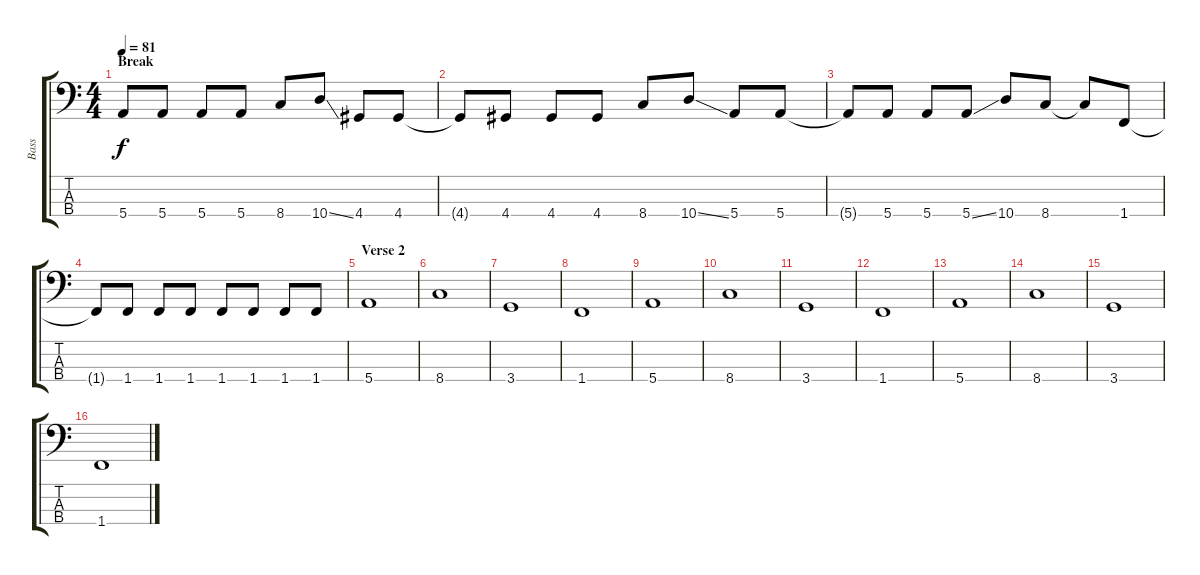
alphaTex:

\track ("Bass" "Bass") {instrument electricbassfinger}
\staff {score tabs}
\tuning (G2 D2 A1 E1) {hide}
\ts (4 4)
\section ("" "Break")
\tempo 81
\clef f4
\ks c
5.4.8{dy f} 5.4.8 5.4.8 5.4.8 8.4.8 10.4{ss}.8 4.4.8 4.4.8 |
4.4{t}.8 4.4.8 4.4.8 4.4.8 8.4.8 10.4{ss}.8 5.4.8 5.4.8 |
5.4{t}.8 5.4.8 5.4.8 5.4{ss}.8 10.4.8 8.4.8 8.4{t}.8 1.4.8 |
1.4{t}.8 1.4.8 1.4.8 1.4.8 1.4.8 1.4.8 1.4.8 1.4.8 |
\section ("" "Verse 2")
5.4.1 |
8.4.1 |
3.4.1 |
1.4.1 |
5.4.1 |
8.4.1 |
3.4.1 |
1.4.1 |
5.4.1 |
8.4.1 |
3.4.1 |
1.4.1
